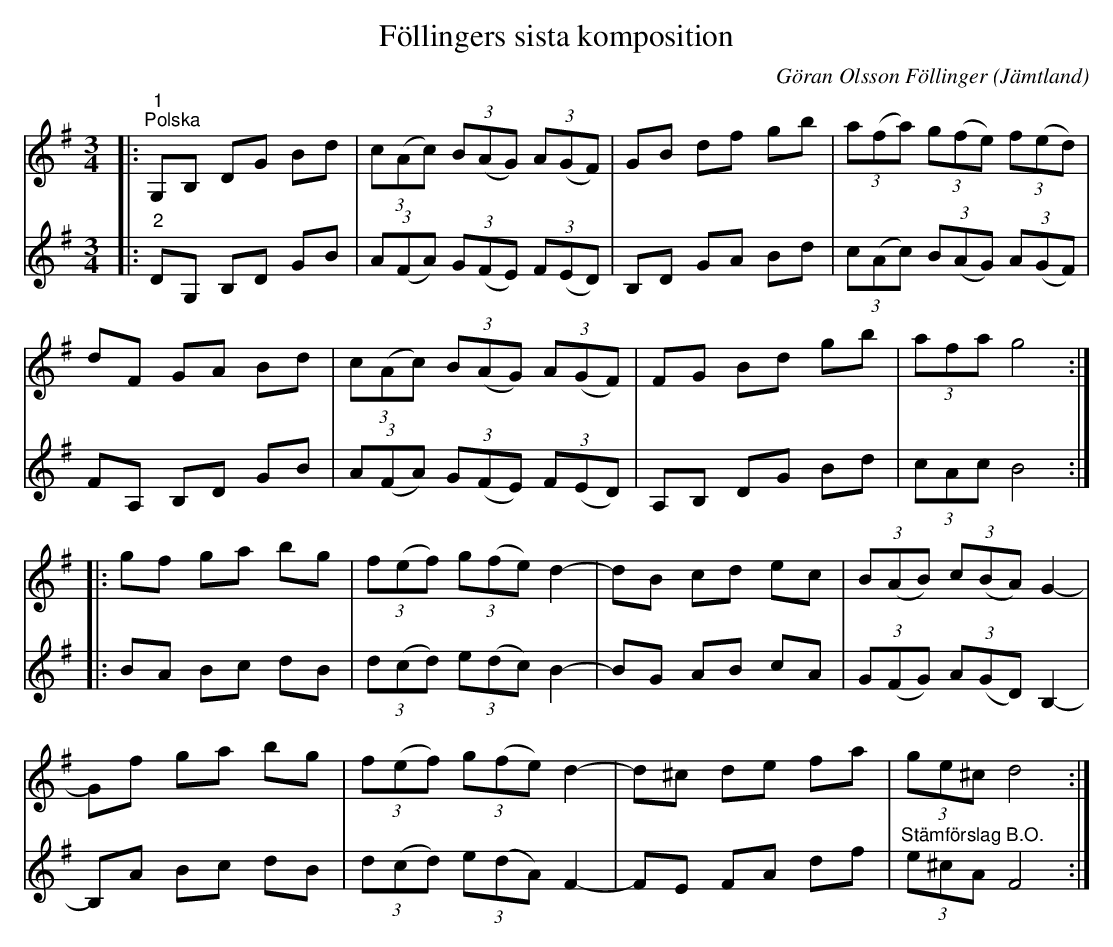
X:1
T:Föllingers sista komposition
C:Göran Olsson Föllinger
O:Jämtland
L:1/8
M:3/4
K:G
V:1
|:"^1""^Polska" G,B, DG Bd | (3c(Ac) (3B(AG) (3A(GF) | GB df gb | (3a(fa) (3g(fe) (3f(ed) |
dF GA Bd | (3c(Ac) (3B(AG) (3A(GF) | FG Bd gb | (3afa g4 ::
gf ga bg | (3f(ef) (3g(fe) d2- | dB cd ec | (3B(AB) (3c(BA) G2- |
Gf ga bg | (3f(ef) (3g(fe) d2- | d^c de fa | (3ge^c d4 :|
V:2
|:"^2" DG, B,D GB | (3A(FA) (3G(FE) (3F(ED) | B,D GA Bd | (3c(Ac) (3B(AG) (3A(GF) |
FA, B,D GB | (3A(FA) (3G(FE) (3F(ED) | A,B, DG Bd | (3cAc B4 ::
BA Bc dB | (3d(cd) (3e(dc) B2- | BG AB cA | (3G(FG) (3A(GD) B,2- |
B,A Bc dB | (3d(cd) (3e(dA) F2- | FE FA df | "^Stämförslag B.O." (3e^cA F4 :|
